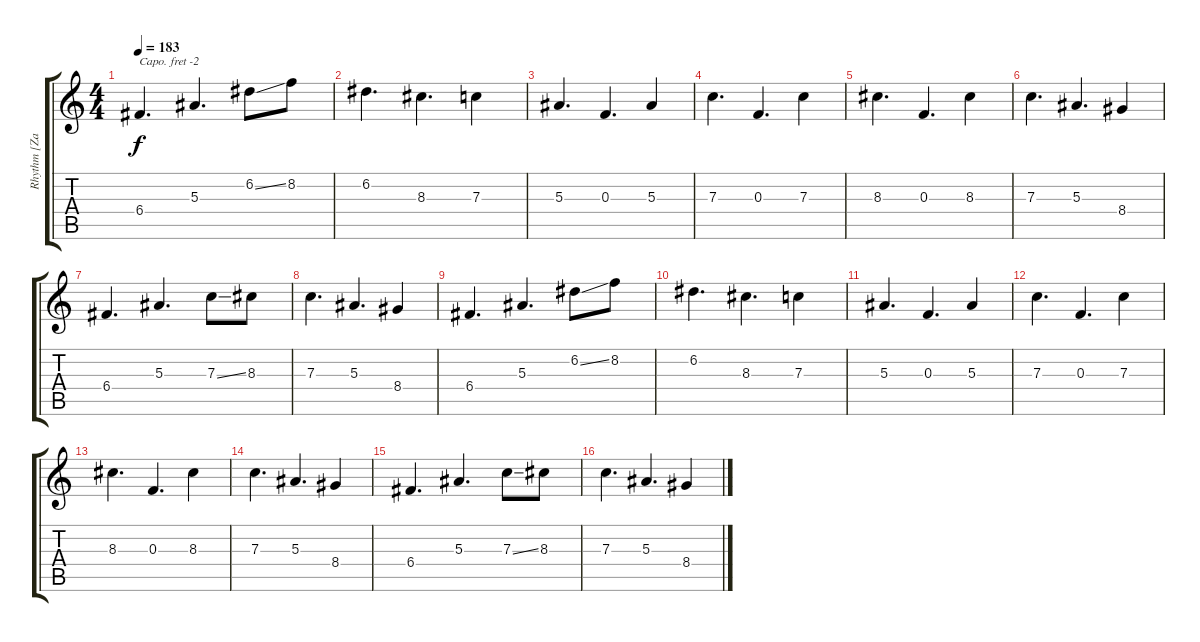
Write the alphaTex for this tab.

\track ("Rhythm [Zacky Vengeance]" "Rhythm [Za") {instrument distortionguitar}
\staff {score tabs}
\capo -2
\tuning (E4 B3 G3 D3 A2 D2) {hide}
\ts (4 4)
\tempo 183
\clef g2
\ks c
6.4.4{d dy f} 5.3.4{d} 6.2{ss}.8 8.2.8 |
6.2.4{d} 8.3.4{d} 7.3.4 |
5.3.4{d} 0.3.4{d} 5.3.4 |
7.3.4{d} 0.3.4{d} 7.3.4 |
8.3.4{d} 0.3.4{d} 8.3.4 |
7.3.4{d} 5.3.4{d} 8.4.4 |
6.4.4{d} 5.3.4{d} 7.3{ss}.8 8.3.8 |
7.3.4{d} 5.3.4{d} 8.4.4 |
6.4.4{d} 5.3.4{d} 6.2{ss}.8 8.2.8 |
6.2.4{d} 8.3.4{d} 7.3.4 |
5.3.4{d} 0.3.4{d} 5.3.4 |
7.3.4{d} 0.3.4{d} 7.3.4 |
8.3.4{d} 0.3.4{d} 8.3.4 |
7.3.4{d} 5.3.4{d} 8.4.4 |
6.4.4{d} 5.3.4{d} 7.3{ss}.8 8.3.8 |
7.3.4{d} 5.3.4{d} 8.4.4
